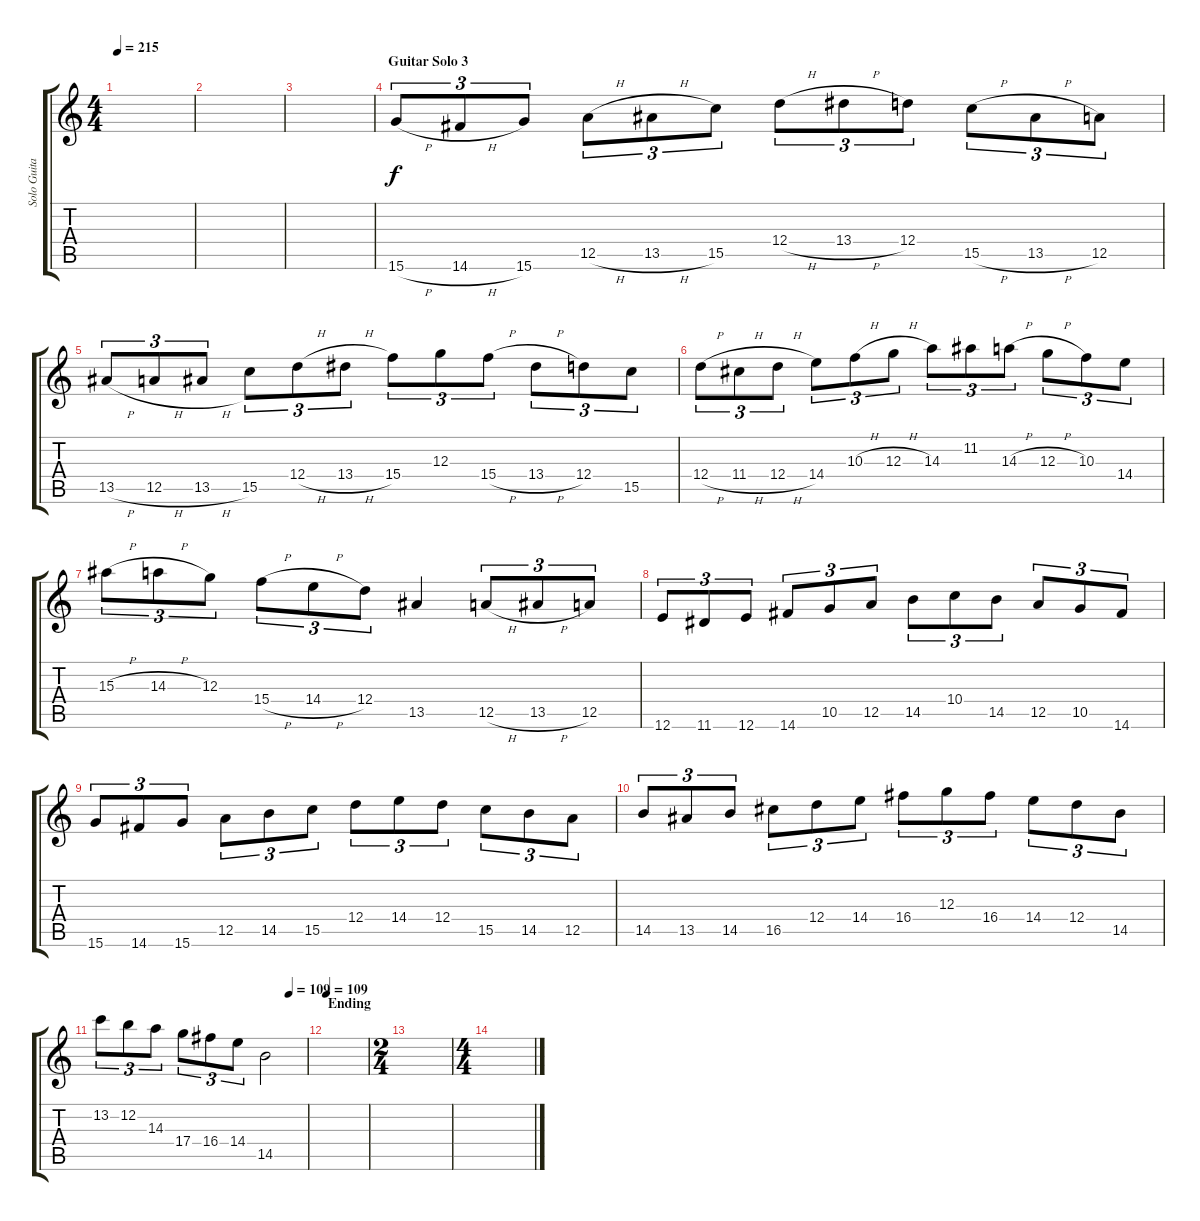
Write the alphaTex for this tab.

\track ("Solo Guitar" "Solo Guita") {instrument distortionguitar}
\staff {score tabs}
\tuning (E4 B3 G3 D3 A2 E2) {hide}
\ts (4 4)
\tempo 215
\clef g2
\ks c
|
|
|
\section ("" "Guitar Solo 3")
15.6{h}.8{tu (3 2)} 14.6{h}.8{tu (3 2)} 15.6.8{tu (3 2)} 12.5{h}.8{tu (3 2)} 13.5{h}.8{tu (3 2)} 15.5.8{tu (3 2)} 12.4{h}.8{tu (3 2)} 13.4{h}.8{tu (3 2)} 12.4.8{tu (3 2)} 15.5{h}.8{tu (3 2)} 13.5{h}.8{tu (3 2)} 12.5.8{tu (3 2)} |
13.5{h}.8{tu (3 2)} 12.5{h}.8{tu (3 2)} 13.5{h}.8{tu (3 2)} 15.5.8{tu (3 2)} 12.4{h}.8{tu (3 2)} 13.4{h}.8{tu (3 2)} 15.4.8{tu (3 2)} 12.3.8{tu (3 2)} 15.4{h}.8{tu (3 2)} 13.4{h}.8{tu (3 2)} 12.4.8{tu (3 2)} 15.5.8{tu (3 2)} |
12.4{h}.8{tu (3 2)} 11.4{h}.8{tu (3 2)} 12.4{h}.8{tu (3 2)} 14.4.8{tu (3 2)} 10.3{h}.8{tu (3 2)} 12.3{h}.8{tu (3 2)} 14.3.8{tu (3 2)} 11.2.8{tu (3 2)} 14.3{h}.8{tu (3 2)} 12.3{h}.8{tu (3 2)} 10.3.8{tu (3 2)} 14.4.8{tu (3 2)} |
15.3{h}.8{tu (3 2)} 14.3{h}.8{tu (3 2)} 12.3.8{tu (3 2)} 15.4{h}.8{tu (3 2)} 14.4{h}.8{tu (3 2)} 12.4.8{tu (3 2)} 13.5.4 12.5{h}.8{tu (3 2)} 13.5{h}.8{tu (3 2)} 12.5.8{tu (3 2)} |
12.6.8{tu (3 2)} 11.6.8{tu (3 2)} 12.6.8{tu (3 2)} 14.6.8{tu (3 2)} 10.5.8{tu (3 2)} 12.5.8{tu (3 2)} 14.5.8{tu (3 2)} 10.4.8{tu (3 2)} 14.5.8{tu (3 2)} 12.5.8{tu (3 2)} 10.5.8{tu (3 2)} 14.6.8{tu (3 2)} |
15.6.8{tu (3 2)} 14.6.8{tu (3 2)} 15.6.8{tu (3 2)} 12.5.8{tu (3 2)} 14.5.8{tu (3 2)} 15.5.8{tu (3 2)} 12.4.8{tu (3 2)} 14.4.8{tu (3 2)} 12.4.8{tu (3 2)} 15.5.8{tu (3 2)} 14.5.8{tu (3 2)} 12.5.8{tu (3 2)} |
14.5.8{tu (3 2)} 13.5.8{tu (3 2)} 14.5.8{tu (3 2)} 16.5.8{tu (3 2)} 12.4.8{tu (3 2)} 14.4.8{tu (3 2)} 16.4.8{tu (3 2)} 12.3.8{tu (3 2)} 16.4.8{tu (3 2)} 14.4.8{tu (3 2)} 12.4.8{tu (3 2)} 14.5.8{tu (3 2)} |
\tempo (109 0.9166666666666666)
13.2.8{tu (3 2)} 12.2.8{tu (3 2)} 14.3.8{tu (3 2)} 17.4.8{tu (3 2)} 16.4.8{tu (3 2)} 14.4.8{tu (3 2)} 14.5.2 |
\section ("" "Ending")
\tempo 109
|
\ts (2 4)
|
\ts (4 4)
